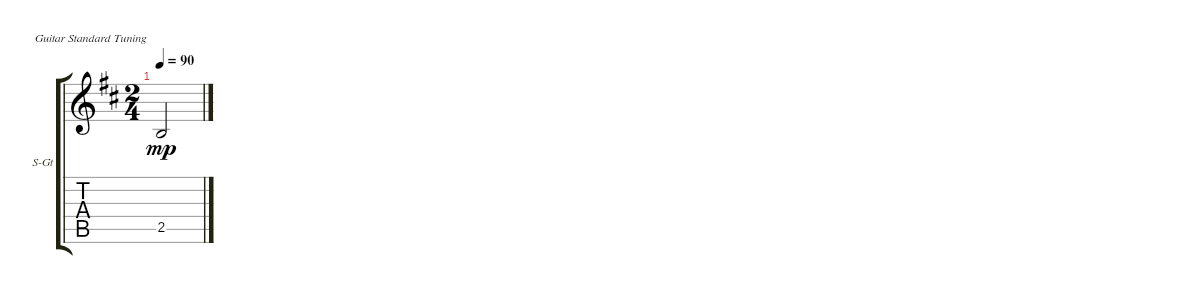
\defaultSystemsLayout 4
\bracketExtendMode groupsimilarinstruments
\firstSystemTrackNameOrientation horizontal
\otherSystemsTrackNameOrientation horizontal
\track ("Steel Guitar" "S-Gt") {instrument acousticguitarsteel}
\staff {score tabs}
\tuning (E4 B3 G3 D3 A2 E2)
\ts (2 4)
\tempo 90
\clef g2
\ks bminor
2.5.2{dy mp}
